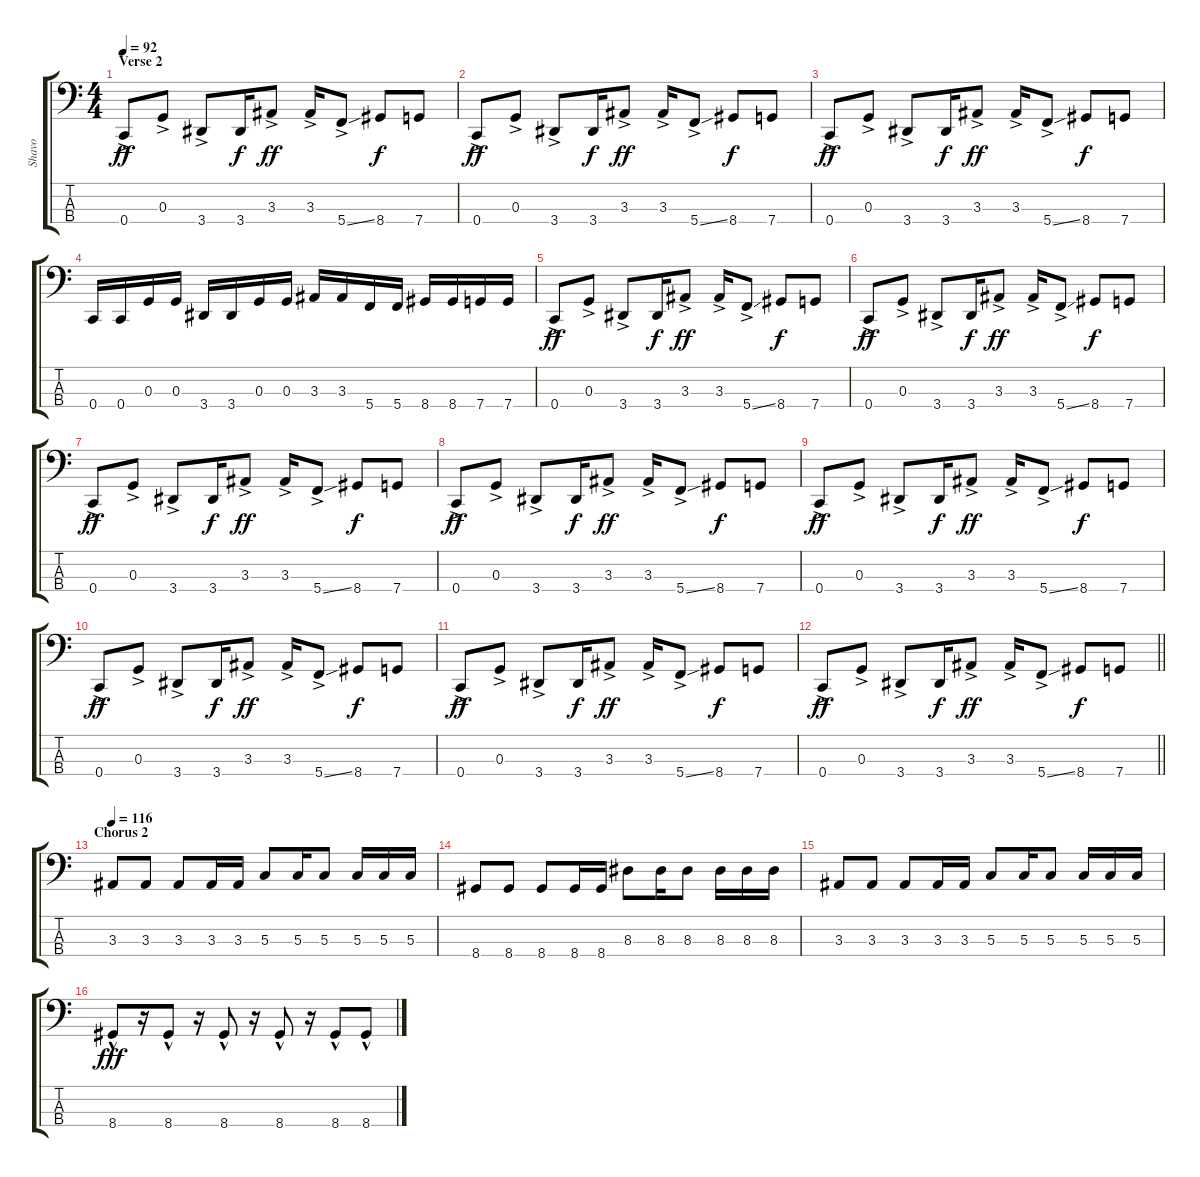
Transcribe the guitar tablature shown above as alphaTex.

\track ("Shavo" "Shavo") {instrument electricbasspick}
\staff {score tabs}
\tuning (F2 C2 G1 C1) {hide}
\ts (4 4)
\section ("" "Verse 2")
\tempo 92
\clef f4
\ks c
0.4{ac}.8{dy ff} 0.3{ac}.8 3.4{ac}.8 3.4.16{dy f} 3.3{ac}.8{dy ff} 3.3{ac}.16 5.4{ss ac}.8 8.4.8{dy f} 7.4.8 |
0.4{ac}.8{dy ff} 0.3{ac}.8 3.4{ac}.8 3.4.16{dy f} 3.3{ac}.8{dy ff} 3.3{ac}.16 5.4{ss ac}.8 8.4.8{dy f} 7.4.8 |
0.4{ac}.8{dy ff} 0.3{ac}.8 3.4{ac}.8 3.4.16{dy f} 3.3{ac}.8{dy ff} 3.3{ac}.16 5.4{ss ac}.8 8.4.8{dy f} 7.4.8 |
0.4.16 0.4.16 0.3.16 0.3.16 3.4.16 3.4.16 0.3.16 0.3.16 3.3.16 3.3.16 5.4.16 5.4.16 8.4.16 8.4.16 7.4.16 7.4.16 |
0.4{ac}.8{dy ff} 0.3{ac}.8 3.4{ac}.8 3.4.16{dy f} 3.3{ac}.8{dy ff} 3.3{ac}.16 5.4{ss ac}.8 8.4.8{dy f} 7.4.8 |
0.4{ac}.8{dy ff} 0.3{ac}.8 3.4{ac}.8 3.4.16{dy f} 3.3{ac}.8{dy ff} 3.3{ac}.16 5.4{ss ac}.8 8.4.8{dy f} 7.4.8 |
0.4{ac}.8{dy ff} 0.3{ac}.8 3.4{ac}.8 3.4.16{dy f} 3.3{ac}.8{dy ff} 3.3{ac}.16 5.4{ss ac}.8 8.4.8{dy f} 7.4.8 |
0.4{ac}.8{dy ff} 0.3{ac}.8 3.4{ac}.8 3.4.16{dy f} 3.3{ac}.8{dy ff} 3.3{ac}.16 5.4{ss ac}.8 8.4.8{dy f} 7.4.8 |
0.4{ac}.8{dy ff} 0.3{ac}.8 3.4{ac}.8 3.4.16{dy f} 3.3{ac}.8{dy ff} 3.3{ac}.16 5.4{ss ac}.8 8.4.8{dy f} 7.4.8 |
0.4{ac}.8{dy ff} 0.3{ac}.8 3.4{ac}.8 3.4.16{dy f} 3.3{ac}.8{dy ff} 3.3{ac}.16 5.4{ss ac}.8 8.4.8{dy f} 7.4.8 |
0.4{ac}.8{dy ff} 0.3{ac}.8 3.4{ac}.8 3.4.16{dy f} 3.3{ac}.8{dy ff} 3.3{ac}.16 5.4{ss ac}.8 8.4.8{dy f} 7.4.8 |
\barLineRight lightlight
0.4{ac}.8{dy ff} 0.3{ac}.8 3.4{ac}.8 3.4.16{dy f} 3.3{ac}.8{dy ff} 3.3{ac}.16 5.4{ss ac}.8 8.4.8{dy f} 7.4.8 |
\section ("" "Chorus 2")
\tempo 116
3.3.8 3.3.8 3.3.8 3.3.16 3.3.16 5.3.8 5.3.16 5.3.8 5.3.16 5.3.16 5.3.16 |
8.4.8 8.4.8 8.4.8 8.4.16 8.4.16 8.3.8 8.3.16 8.3.8 8.3.16 8.3.16 8.3.16 |
3.3.8 3.3.8 3.3.8 3.3.16 3.3.16 5.3.8 5.3.16 5.3.8 5.3.16 5.3.16 5.3.16 |
8.4{hac}.8{dy fff} r.16 8.4{hac}.8 r.16 8.4{hac}.8 r.16 8.4{hac}.8 r.16 8.4{hac}.8 8.4{hac}.8
